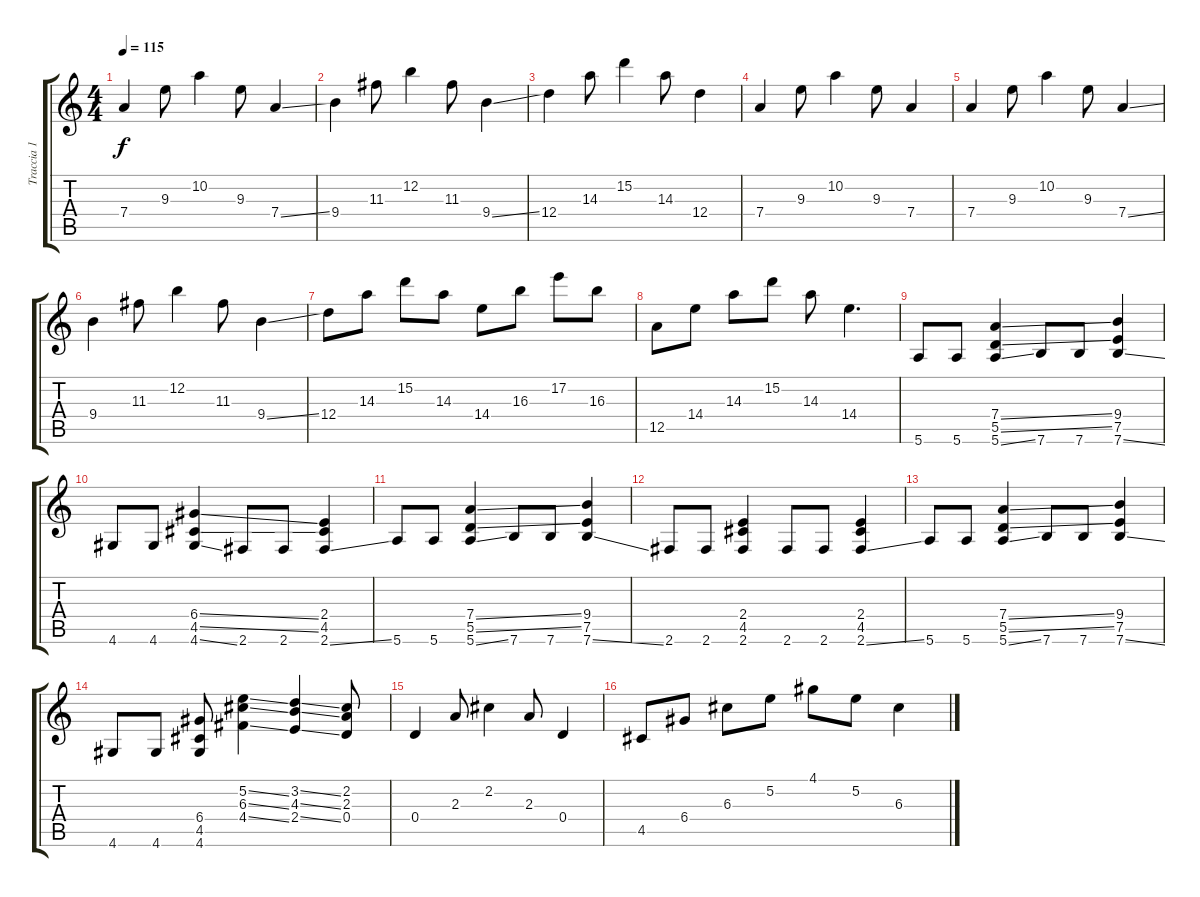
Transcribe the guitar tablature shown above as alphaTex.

\track ("Traccia 1" "Traccia 1") {instrument distortionguitar}
\staff {score tabs}
\tuning (E4 B3 G3 D3 A2 E2) {hide}
\ts (4 4)
\tempo 115
\clef g2
\ks c
7.4.4{dy f} 9.3.8 10.2.4 9.3.8 7.4{ss}.4 |
9.4.4 11.3.8 12.2.4 11.3.8 9.4{ss}.4 |
12.4.4 14.3.8 15.2.4 14.3.8 12.4.4 |
7.4.4 9.3.8 10.2.4 9.3.8 7.4.4 |
7.4.4 9.3.8 10.2.4 9.3.8 7.4{ss}.4 |
9.4.4 11.3.8 12.2.4 11.3.8 9.4{ss}.4 |
12.4.8 14.3.8 15.2.8 14.3.8 14.4.8 16.3.8 17.2.8 16.3.8 |
12.5.8 14.4.8 14.3.8 15.2.8 14.3.8 14.4.4{d} |
5.6.8 5.6.8 (7.4{ss} 5.5{ss} 5.6{ss}).4 7.6.8 7.6.8 (9.4 7.5 7.6{ss}).4 |
4.6.8 4.6.8 (6.4{ss} 4.5{ss} 4.6{ss}).4 2.6.8 2.6.8 (2.4 4.5 2.6{ss}).4 |
5.6.8 5.6.8 (7.4{ss} 5.5{ss} 5.6{ss}).4 7.6.8 7.6.8 (9.4 7.5 7.6{ss}).4 |
2.6.8 2.6.8 (2.4 4.5 2.6).4 2.6.8 2.6.8 (2.4 4.5 2.6{ss}).4 |
5.6.8 5.6.8 (7.4{ss} 5.5{ss} 5.6{ss}).4 7.6.8 7.6.8 (9.4 7.5 7.6{ss}).4 |
4.6.8 4.6.8 (6.4 4.5 4.6).8 (5.2{ss} 6.3{ss} 4.4{ss}).4 (3.2{ss} 4.3{ss} 2.4{ss}).4 (2.2 2.3 0.4).8 |
0.4.4 2.3.8 2.2.4 2.3.8 0.4.4 |
4.5.8 6.4.8 6.3.8 5.2.8 4.1.8 5.2.8 6.3.4
